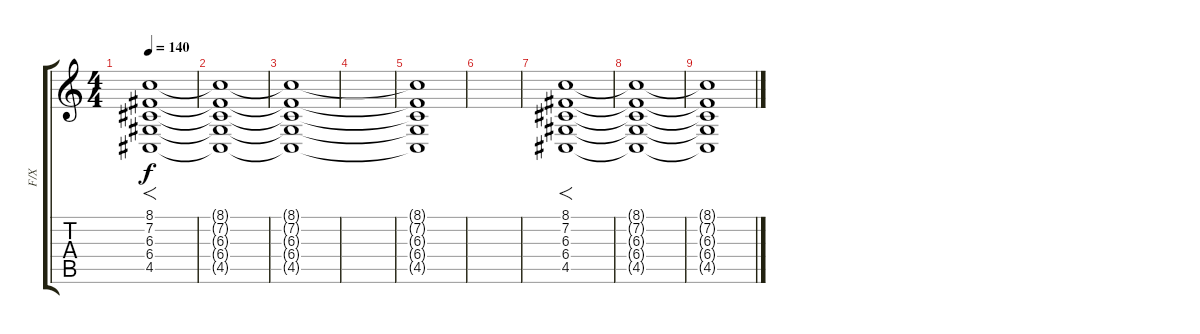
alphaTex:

\track ("F/X" "F/X") {instrument seashore}
\staff {score tabs}
\tuning (E4 B3 G3 D3 A2 E2) {hide}
\ts (4 4)
\tempo 140
\clef g2
\ks c
(8.1 7.2 6.3 6.4 4.5).1{f dy f} |
(8.1{t} 7.2{t} 6.3{t} 6.4{t} 4.5{t}).1 |
(8.1{t} 7.2{t} 6.3{t} 6.4{t} 4.5{t}).1 |
|
(8.1{t} 7.2{t} 6.3{t} 6.4{t} 4.5{t}).1 |
|
(8.1 7.2 6.3 6.4 4.5).1{f} |
(8.1{t} 7.2{t} 6.3{t} 6.4{t} 4.5{t}).1 |
(8.1{t} 7.2{t} 6.3{t} 6.4{t} 4.5{t}).1
